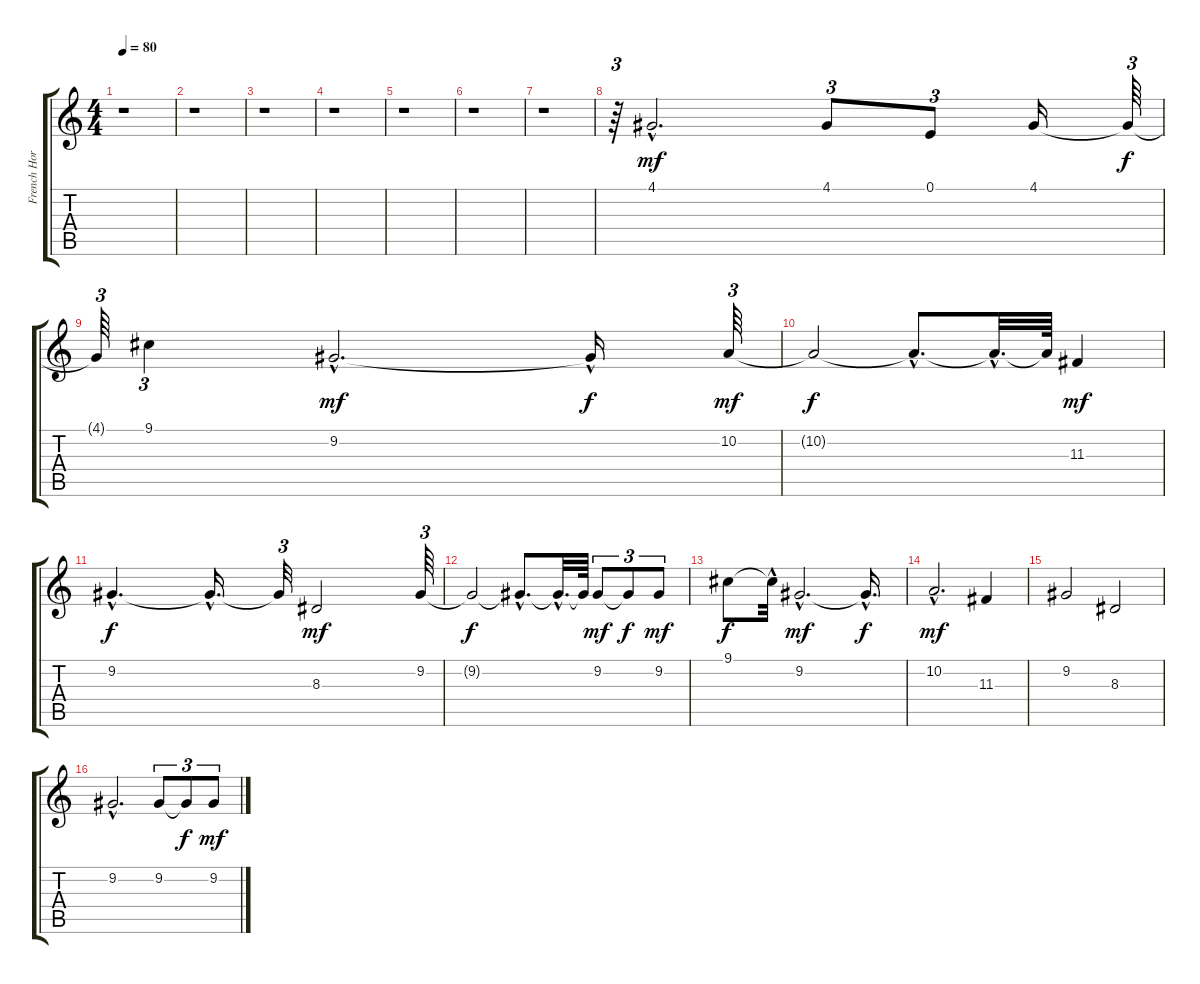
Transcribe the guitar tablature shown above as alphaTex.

\track ("French Horn" "French Hor") {instrument frenchhorn}
\staff {score tabs}
\tuning (E4 B3 G3 D3 A2 E2) {hide}
\ts (4 4)
\tempo 80
\clef g2
\ks c
r.1{dy f} |
r.1 |
r.1 |
r.1 |
r.1 |
r.1 |
r.1 |
r.64{tu (3 2)} 4.1{hac}.2{d dy mf volume 16} 4.1.8{tu (3 2)} 0.1.8{tu (3 2)} 4.1.16 4.1{t}.64{tu (3 2) dy f} |
4.1{t}.64{tu (3 2)} 9.1.4{tu (3 2)} 9.2{hac}.2{d dy mf} 9.2{hac t}.16{dy f} 10.2.64{tu (3 2) dy mf} |
10.2{t}.2{dy f} 10.2{hac t}.8{d} 10.2{hac t}.32{d} 10.2{t}.64 11.3.4{dy mf} |
9.2{hac}.4{d dy f} 9.2{hac t}.16{d} 9.2{t}.32{tu (3 2)} 8.3.2{dy mf} 9.2.64{tu (3 2)} |
9.2{t}.2{dy f} 9.2{hac t}.8{d} 9.2{hac t}.32{d} 9.2{t}.64 9.2.8{tu (3 2) dy mf} 9.2{t}.8{tu (3 2) dy f} 9.2.8{tu (3 2) dy mf} |
9.1.8{dy f} 9.1{hac t}.32 9.2{hac}.2{d dy mf} 9.2{hac t}.16{d dy f} |
10.2{hac}.2{d dy mf} 11.3.4 |
9.2.2 8.3.2 |
9.2{hac}.2{d} 9.2.8{tu (3 2)} 9.2{t}.8{tu (3 2) dy f} 9.2.8{tu (3 2) dy mf}
